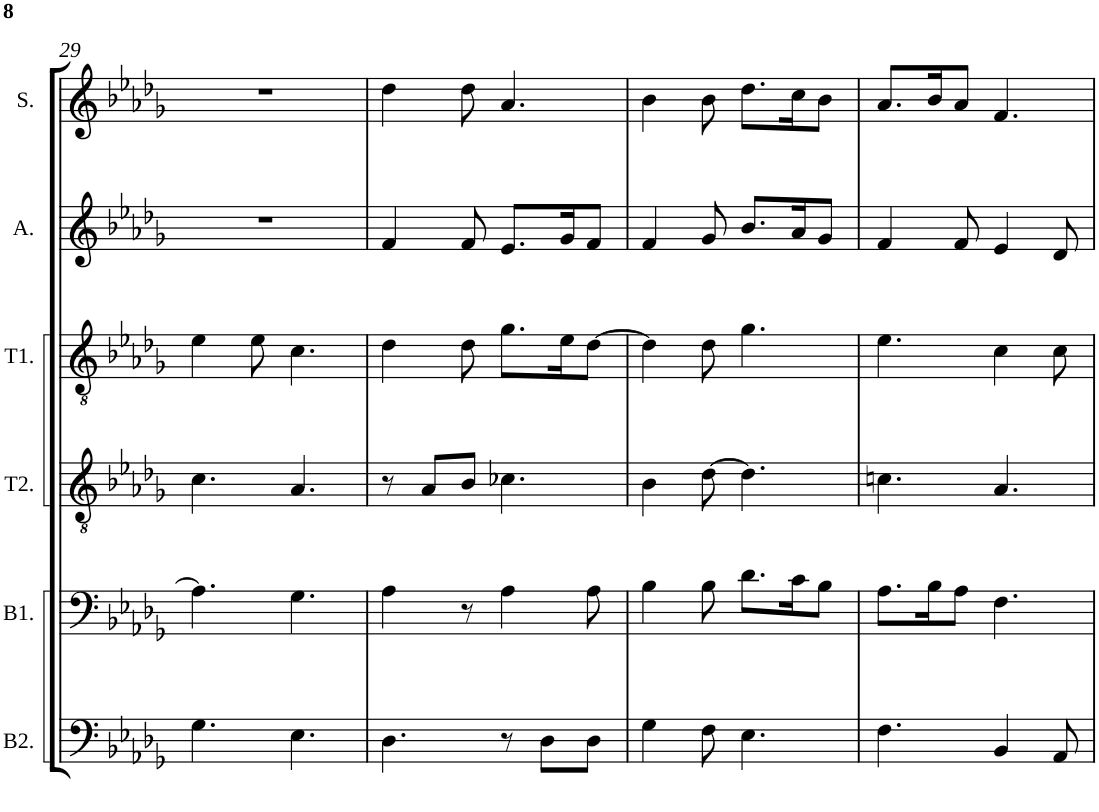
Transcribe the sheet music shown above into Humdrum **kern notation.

**kern	**kern	**kern	**kern	**kern	**kern
*part6	*part5	*part4	*part3	*part2	*part1
*staff6	*staff5	*staff4	*staff3	*staff2	*staff1
*I"Bass 2	*I"Bass 1	*I"Tenor 2	*I"Tenor 1	*I"Alto	*I"Soprano
*I'B2.	*I'B1.	*I'T2.	*I'T1.	*I'A.	*I'S.
!!LO:PB:g=z
*clefF4	*clefF4	*clefGv2	*clefGv2	*clefG2	*clefG2
*k[b-e-a-d-g-]	*k[b-e-a-d-g-]	*k[b-e-a-d-g-]	*k[b-e-a-d-g-]	*k[b-e-a-d-g-]	*k[b-e-a-d-g-]
*D-:	*D-:	*D-:	*D-:	*D-:	*D-:
*M6/8	*M6/8	*M6/8	*M6/8	*M6/8	*M6/8
=29	=29	=29	=29	=29	=29
4.G-\	4.A-\]	4.c\	4e-\	2.r	2.r
.	.	.	8e-\	.	.
4.E-\	4.G-\	4.A-/	4.c\	.	.
=30	=30	=30	=30	=30	=30
4.D-\	4A-\	8r	4d-\	4f/	4dd-\
.	.	8A-/L	.	.	.
.	8r	8B-/J	8d-\	8f/	8dd-\
8r	4A-\	4.c-X\	8.g-\L	8.e-/L	4.a-/
8D-\L	.	.	.	.	.
.	.	.	16e-\K	16g-/K	.
8D-\J	8A-\	.	[8d-\J	8f/J	.
=31	=31	=31	=31	=31	=31
4G-\	4B-\	4B-\	4d-\]	4f/	4b-\
8F\	8B-\	[8d-\	8d-\	8g-/	8b-\
4.E-\	8.d-\L	4.d-\]	4.g-\	8.b-/L	8.dd-\L
.	16c\K	.	.	16a-/K	16cc\K
.	8B-\J	.	.	8g-/J	8b-\J
=32	=32	=32	=32	=32	=32
4.F\	8.A-\L	4.cn\	4.e-\	4f/	8.a-/L
.	16B-\K	.	.	.	16b-/K
.	8A-\J	.	.	8f/	8a-/J
4BB-/	4.F\	4.A-/	4c\	4e-/	4.f/
8AA-/	.	.	8c\	8d-/	.
=	=	=	=	=	=
*-	*-	*-	*-	*-	*-
